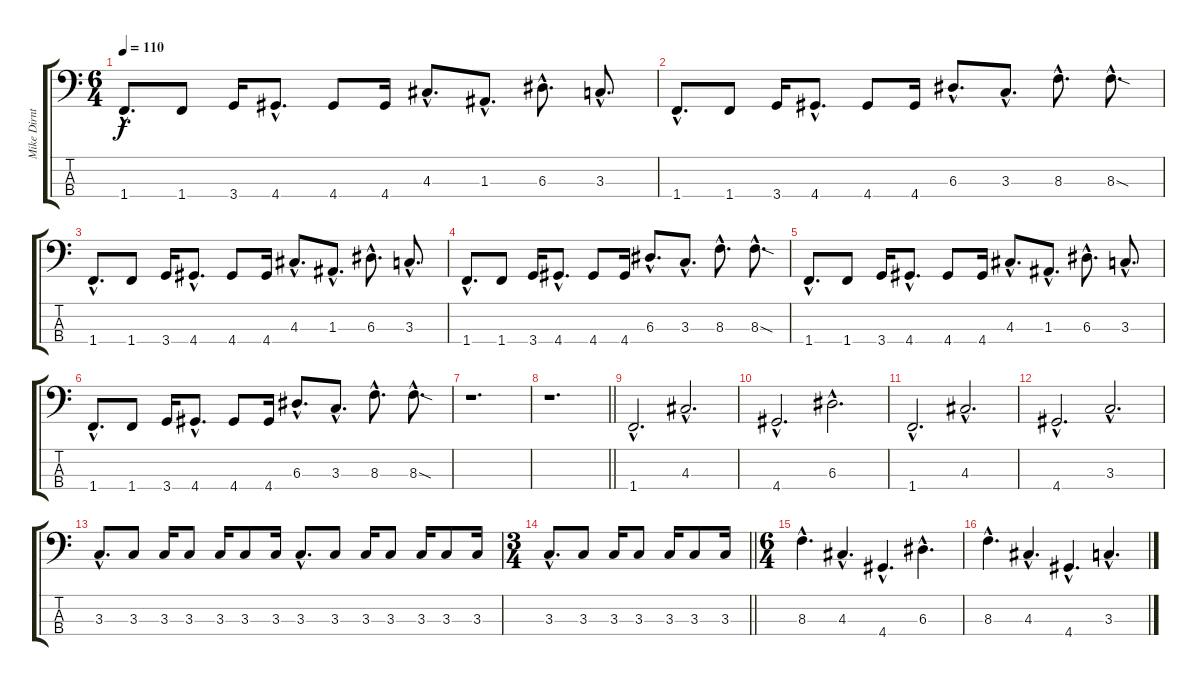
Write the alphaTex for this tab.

\track ("Mike Dirnt" "Mike Dirnt") {instrument electricbassfinger}
\staff {score tabs}
\tuning (G2 D2 A1 E1) {hide}
\ts (6 4)
\tempo 110
\clef f4
\ks c
1.4{hac}.8{d dy f} 1.4.8 3.4.16 4.4{hac}.8{d} 4.4.8 4.4.16 4.3{hac}.8{d} 1.3{hac}.8{d} 6.3{hac}.8{d} 3.3{hac}.8{d} |
1.4{hac}.8{d} 1.4.8 3.4.16 4.4{hac}.8{d} 4.4.8 4.4.16 6.3{hac}.8{d} 3.3{hac}.8{d} 8.3{hac}.8{d} 8.3{sod hac}.8{d} |
1.4{hac}.8{d} 1.4.8 3.4.16 4.4{hac}.8{d} 4.4.8 4.4.16 4.3{hac}.8{d} 1.3{hac}.8{d} 6.3{hac}.8{d} 3.3{hac}.8{d} |
1.4{hac}.8{d} 1.4.8 3.4.16 4.4{hac}.8{d} 4.4.8 4.4.16 6.3{hac}.8{d} 3.3{hac}.8{d} 8.3{hac}.8{d} 8.3{sod hac}.8{d} |
1.4{hac}.8{d} 1.4.8 3.4.16 4.4{hac}.8{d} 4.4.8 4.4.16 4.3{hac}.8{d} 1.3{hac}.8{d} 6.3{hac}.8{d} 3.3{hac}.8{d} |
1.4{hac}.8{d} 1.4.8 3.4.16 4.4{hac}.8{d} 4.4.8 4.4.16 6.3{hac}.8{d} 3.3{hac}.8{d} 8.3{hac}.8{d} 8.3{sod hac}.8{d} |
r.1{d} |
\barLineRight lightlight
r.1{d} |
1.4{hac}.2{d} 4.3{hac}.2{d} |
4.4{hac}.2{d} 6.3{hac}.2{d} |
1.4{hac}.2{d} 4.3{hac}.2{d} |
4.4{hac}.2{d} 3.3{hac}.2{d} |
3.3{hac}.8{d} 3.3.8 3.3.16 3.3.8 3.3.16 3.3.8 3.3.16 3.3{hac}.8{d} 3.3.8 3.3.16 3.3.8 3.3.16 3.3.8 3.3.16 |
\ts (3 4)
\barLineRight lightlight
3.3{hac}.8{d} 3.3.8 3.3.16 3.3.8 3.3.16 3.3.8 3.3.16 |
\ts (6 4)
8.3{hac}.4{d} 4.3{hac}.4{d} 4.4{hac}.4{d} 6.3{hac}.4{d} |
8.3{hac}.4{d} 4.3{hac}.4{d} 4.4{hac}.4{d} 3.3{hac}.4{d}
